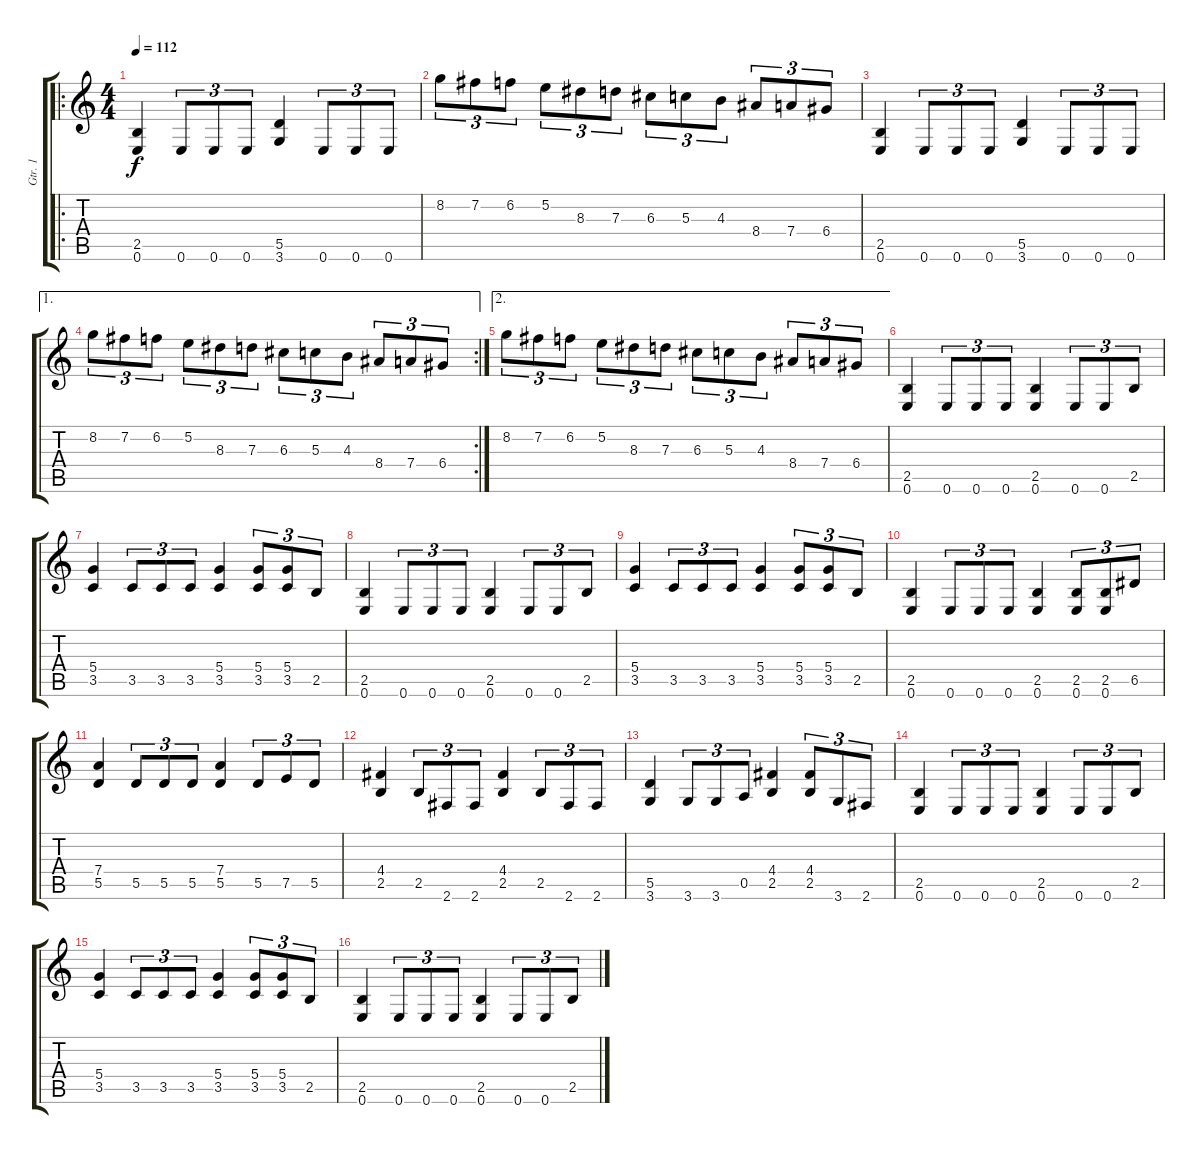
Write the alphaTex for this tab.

\track ("Gtr. 1" "Gtr. 1") {instrument distortionguitar}
\staff {score tabs}
\tuning (E4 B3 G3 D3 A2 E2) {hide}
\ro
\ts (4 4)
\tempo 112
\clef g2
\ks c
(2.5 0.6).4{dy f} 0.6.8{tu (3 2)} 0.6.8{tu (3 2)} 0.6.8{tu (3 2)} (5.5 3.6).4 0.6.8{tu (3 2)} 0.6.8{tu (3 2)} 0.6.8{tu (3 2)} |
8.2.8{tu (3 2)} 7.2.8{tu (3 2)} 6.2.8{tu (3 2)} 5.2.8{tu (3 2)} 8.3.8{tu (3 2)} 7.3.8{tu (3 2)} 6.3.8{tu (3 2)} 5.3.8{tu (3 2)} 4.3.8{tu (3 2)} 8.4.8{tu (3 2)} 7.4.8{tu (3 2)} 6.4.8{tu (3 2)} |
(2.5 0.6).4 0.6.8{tu (3 2)} 0.6.8{tu (3 2)} 0.6.8{tu (3 2)} (5.5 3.6).4 0.6.8{tu (3 2)} 0.6.8{tu (3 2)} 0.6.8{tu (3 2)} |
\ae 1
\rc 2
8.2.8{tu (3 2)} 7.2.8{tu (3 2)} 6.2.8{tu (3 2)} 5.2.8{tu (3 2)} 8.3.8{tu (3 2)} 7.3.8{tu (3 2)} 6.3.8{tu (3 2)} 5.3.8{tu (3 2)} 4.3.8{tu (3 2)} 8.4.8{tu (3 2)} 7.4.8{tu (3 2)} 6.4.8{tu (3 2)} |
\ae 2
8.2.8{tu (3 2)} 7.2.8{tu (3 2)} 6.2.8{tu (3 2)} 5.2.8{tu (3 2)} 8.3.8{tu (3 2)} 7.3.8{tu (3 2)} 6.3.8{tu (3 2)} 5.3.8{tu (3 2)} 4.3.8{tu (3 2)} 8.4.8{tu (3 2)} 7.4.8{tu (3 2)} 6.4.8{tu (3 2)} |
(2.5 0.6).4 0.6.8{tu (3 2)} 0.6.8{tu (3 2)} 0.6.8{tu (3 2)} (2.5 0.6).4 0.6.8{tu (3 2)} 0.6.8{tu (3 2)} 2.5.8{tu (3 2)} |
(5.4 3.5).4 3.5.8{tu (3 2)} 3.5.8{tu (3 2)} 3.5.8{tu (3 2)} (5.4 3.5).4 (5.4 3.5).8{tu (3 2)} (5.4 3.5).8{tu (3 2)} 2.5.8{tu (3 2)} |
(2.5 0.6).4 0.6.8{tu (3 2)} 0.6.8{tu (3 2)} 0.6.8{tu (3 2)} (2.5 0.6).4 0.6.8{tu (3 2)} 0.6.8{tu (3 2)} 2.5.8{tu (3 2)} |
(5.4 3.5).4 3.5.8{tu (3 2)} 3.5.8{tu (3 2)} 3.5.8{tu (3 2)} (5.4 3.5).4 (5.4 3.5).8{tu (3 2)} (5.4 3.5).8{tu (3 2)} 2.5.8{tu (3 2)} |
(2.5 0.6).4 0.6.8{tu (3 2)} 0.6.8{tu (3 2)} 0.6.8{tu (3 2)} (2.5 0.6).4 (2.5 0.6).8{tu (3 2)} (2.5 0.6).8{tu (3 2)} 6.5.8{tu (3 2)} |
(7.4 5.5).4 5.5.8{tu (3 2)} 5.5.8{tu (3 2)} 5.5.8{tu (3 2)} (7.4 5.5).4 5.5.8{tu (3 2)} 7.5.8{tu (3 2)} 5.5.8{tu (3 2)} |
(4.4 2.5).4 2.5.8{tu (3 2)} 2.6.8{tu (3 2)} 2.6.8{tu (3 2)} (4.4 2.5).4 2.5.8{tu (3 2)} 2.6.8{tu (3 2)} 2.6.8{tu (3 2)} |
(5.5 3.6).4 3.6.8{tu (3 2)} 3.6.8{tu (3 2)} 0.5.8{tu (3 2)} (4.4 2.5).4 (4.4 2.5).8{tu (3 2)} 3.6.8{tu (3 2)} 2.6.8{tu (3 2)} |
(2.5 0.6).4 0.6.8{tu (3 2)} 0.6.8{tu (3 2)} 0.6.8{tu (3 2)} (2.5 0.6).4 0.6.8{tu (3 2)} 0.6.8{tu (3 2)} 2.5.8{tu (3 2)} |
(5.4 3.5).4 3.5.8{tu (3 2)} 3.5.8{tu (3 2)} 3.5.8{tu (3 2)} (5.4 3.5).4 (5.4 3.5).8{tu (3 2)} (5.4 3.5).8{tu (3 2)} 2.5.8{tu (3 2)} |
(2.5 0.6).4 0.6.8{tu (3 2)} 0.6.8{tu (3 2)} 0.6.8{tu (3 2)} (2.5 0.6).4 0.6.8{tu (3 2)} 0.6.8{tu (3 2)} 2.5.8{tu (3 2)}
